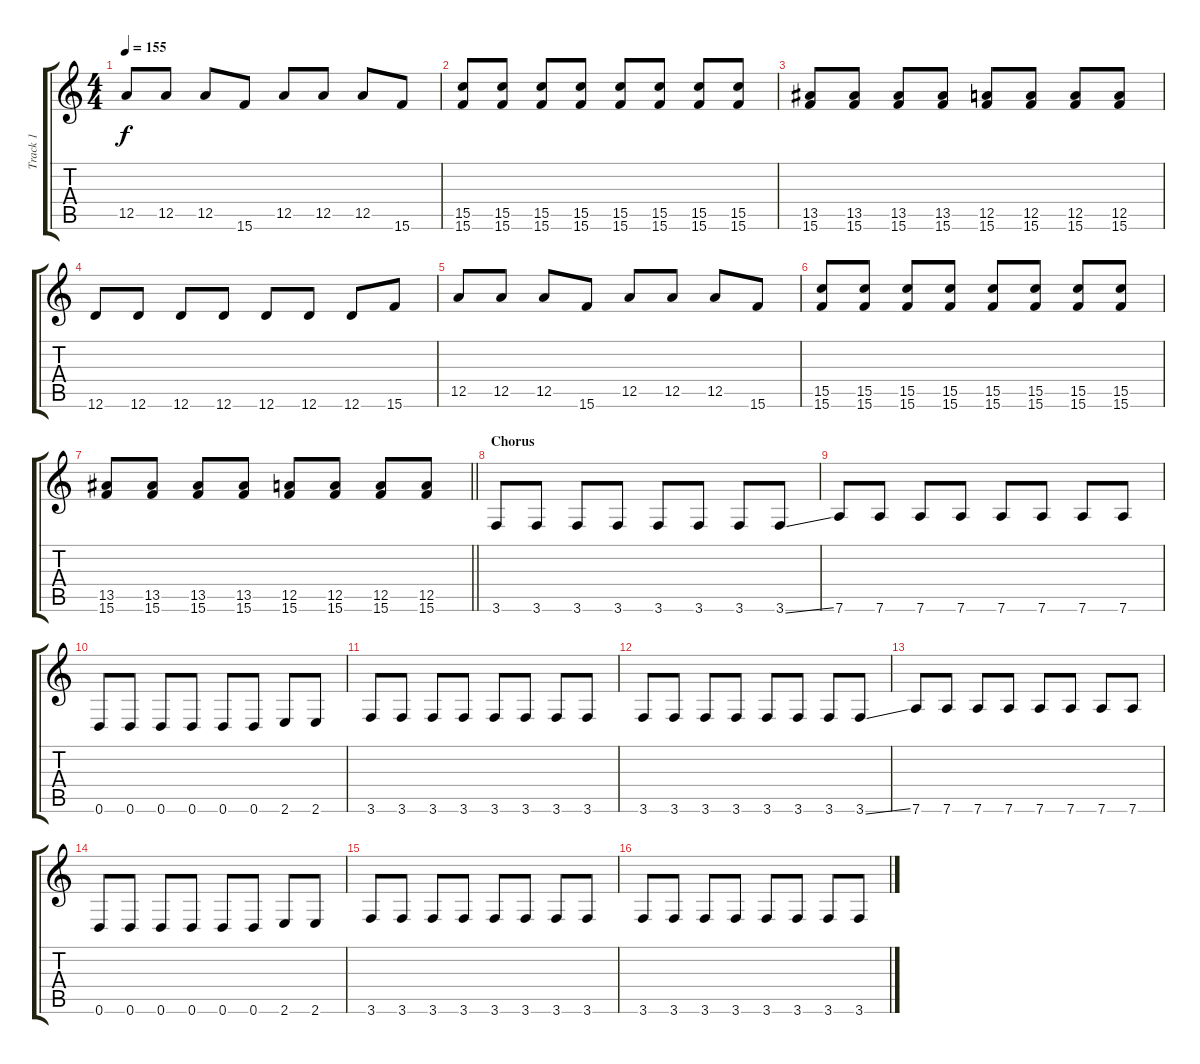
\track ("Track 1" "Track 1") {instrument electricguitarjazz}
\staff {score tabs}
\tuning (D4 B3 G3 D3 A2 D2) {hide}
\ts (4 4)
\tempo 155
\clef g2
\ks c
12.5.8{dy f} 12.5.8 12.5.8 15.6.8 12.5.8 12.5.8 12.5.8 15.6.8 |
(15.5 15.6).8 (15.5 15.6).8 (15.5 15.6).8 (15.5 15.6).8 (15.5 15.6).8 (15.5 15.6).8 (15.5 15.6).8 (15.5 15.6).8 |
(13.5 15.6).8 (13.5 15.6).8 (13.5 15.6).8 (13.5 15.6).8 (12.5 15.6).8 (12.5 15.6).8 (12.5 15.6).8 (12.5 15.6).8 |
12.6.8 12.6.8 12.6.8 12.6.8 12.6.8 12.6.8 12.6.8 15.6.8 |
12.5.8 12.5.8 12.5.8 15.6.8 12.5.8 12.5.8 12.5.8 15.6.8 |
(15.5 15.6).8 (15.5 15.6).8 (15.5 15.6).8 (15.5 15.6).8 (15.5 15.6).8 (15.5 15.6).8 (15.5 15.6).8 (15.5 15.6).8 |
\barLineRight lightlight
(13.5 15.6).8 (13.5 15.6).8 (13.5 15.6).8 (13.5 15.6).8 (12.5 15.6).8 (12.5 15.6).8 (12.5 15.6).8 (12.5 15.6).8 |
\section ("" "Chorus")
3.6.8 3.6.8 3.6.8 3.6.8 3.6.8 3.6.8 3.6.8 3.6{ss}.8 |
7.6.8 7.6.8 7.6.8 7.6.8 7.6.8 7.6.8 7.6.8 7.6.8 |
0.6.8 0.6.8 0.6.8 0.6.8 0.6.8 0.6.8 2.6.8 2.6.8 |
3.6.8 3.6.8 3.6.8 3.6.8 3.6.8 3.6.8 3.6.8 3.6.8 |
3.6.8 3.6.8 3.6.8 3.6.8 3.6.8 3.6.8 3.6.8 3.6{ss}.8 |
7.6.8 7.6.8 7.6.8 7.6.8 7.6.8 7.6.8 7.6.8 7.6.8 |
0.6.8 0.6.8 0.6.8 0.6.8 0.6.8 0.6.8 2.6.8 2.6.8 |
3.6.8 3.6.8 3.6.8 3.6.8 3.6.8 3.6.8 3.6.8 3.6.8 |
3.6.8 3.6.8 3.6.8 3.6.8 3.6.8 3.6.8 3.6.8 3.6{ss}.8
